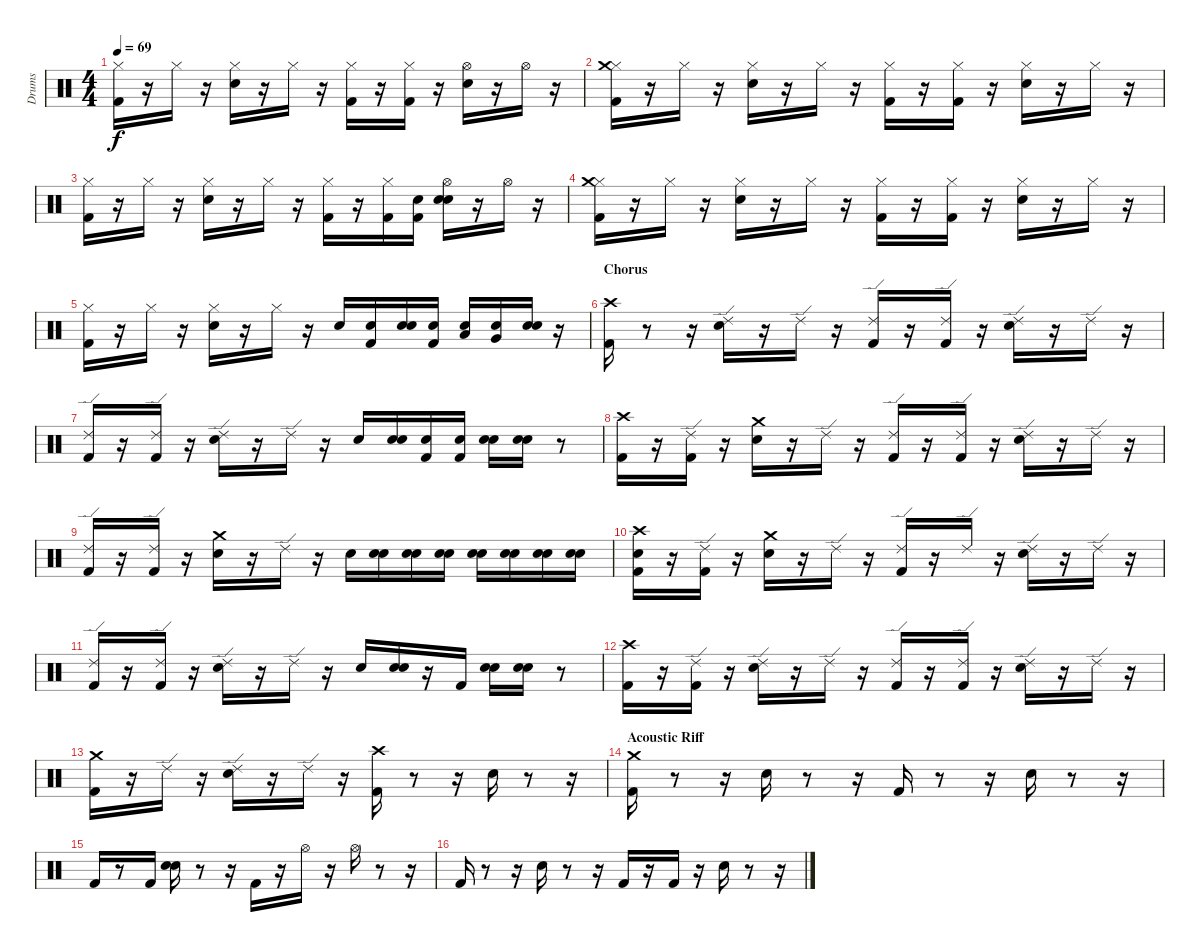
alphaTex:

\track ("Drums" "Drums") {instrument percussion}
\staff {score}
\articulation defaults
\ts (4 4)
\tempo 69
\clef neutral
\ks c
("Kick (hit) 2" "Hi-Hat (closed)").16{dy f} r.16 "Hi-Hat (closed)".16 r.16 ("Electric Snare (hit)" "Hi-Hat (closed)").16 r.16 "Hi-Hat (closed)".16 r.16 ("Kick (hit) 2" "Hi-Hat (closed)").16 r.16 ("Kick (hit) 2" "Hi-Hat (closed)").16 r.16 ("Electric Snare (hit)" "Hi-Hat (open)").16 r.16 "Hi-Hat (open)".16 r.16 |
("Kick (hit) 2" "Hi-Hat (closed)" "Crash medium (hit)").16 r.16 "Hi-Hat (closed)".16 r.16 ("Electric Snare (hit)" "Hi-Hat (closed)").16 r.16 "Hi-Hat (closed)".16 r.16 ("Kick (hit) 2" "Hi-Hat (closed)").16 r.16 ("Kick (hit) 2" "Hi-Hat (closed)").16 r.16 ("Electric Snare (hit)" "Hi-Hat (closed)").16 r.16 "Hi-Hat (closed)".16 r.16 |
("Kick (hit) 2" "Hi-Hat (closed)").16 r.16 "Hi-Hat (closed)".16 r.16 ("Electric Snare (hit)" "Hi-Hat (closed)").16 r.16 "Hi-Hat (closed)".16 r.16 ("Kick (hit) 2" "Hi-Hat (closed)").16 r.16 ("Kick (hit) 2" "Hi-Hat (closed)").16 ("Snare (hit)" "Kick (hit) 2").16 ("Snare (hit)" "Electric Snare (hit)" "Hi-Hat (open)").16 r.16 "Hi-Hat (open)".16 r.16 |
("Kick (hit) 2" "Hi-Hat (closed)" "Crash medium (hit)").16 r.16 "Hi-Hat (closed)".16 r.16 ("Electric Snare (hit)" "Hi-Hat (closed)").16 r.16 "Hi-Hat (closed)".16 r.16 ("Kick (hit) 2" "Hi-Hat (closed)").16 r.16 ("Kick (hit) 2" "Hi-Hat (closed)").16 r.16 ("Electric Snare (hit)" "Hi-Hat (closed)").16 r.16 "Hi-Hat (closed)".16 r.16 |
("Kick (hit) 2" "Hi-Hat (closed)").16 r.16 "Hi-Hat (closed)".16 r.16 ("Electric Snare (hit)" "Hi-Hat (closed)").16 r.16 "Hi-Hat (closed)".16 r.16 "Electric Snare (hit)".16 ("Snare (hit)" "Kick (hit) 2").16 ("Snare (hit)" "Electric Snare (hit)").16 ("Snare (hit)" "Kick (hit) 2").16 ("Snare (hit)" "Low Tom (hit)").16 ("Snare (hit)" "Very Low Tom (hit)").16 ("Snare (hit)" "Electric Snare (hit)").16 r.16 |
\section ("" "Chorus")
("Kick (hit) 2" "Crash high (hit)").16 r.8 r.16 ("Electric Snare (hit)" "Ride (edge) 2").16 r.16 "Ride (edge) 2".16 r.16 ("Kick (hit) 2" "Ride (edge) 2").16 r.16 ("Kick (hit) 2" "Ride (edge) 2").16 r.16 ("Electric Snare (hit)" "Ride (edge) 2").16 r.16 "Ride (edge) 2".16 r.16 |
("Kick (hit) 2" "Ride (edge) 2").16 r.16 ("Kick (hit) 2" "Ride (edge) 2").16 r.16 ("Electric Snare (hit)" "Ride (edge) 2").16 r.16 "Ride (edge) 2".16 r.16 "Electric Snare (hit)".16 ("Snare (hit)" "Electric Snare (hit)").16 ("Snare (hit)" "Kick (hit) 2").16 ("Snare (hit)" "Kick (hit) 2").16 ("Snare (hit)" "Electric Snare (hit)").16 ("Snare (hit)" "Electric Snare (hit)").16 r.8 |
("Kick (hit) 2" "Crash high (hit)").16 r.16 ("Kick (hit) 2" "Ride (edge) 2").16 r.16 ("Electric Snare (hit)" "Crash medium (hit)").16 r.16 "Ride (edge) 2".16 r.16 ("Kick (hit) 2" "Ride (edge) 2").16 r.16 ("Kick (hit) 2" "Ride (edge) 2").16 r.16 ("Electric Snare (hit)" "Ride (edge) 2").16 r.16 "Ride (edge) 2".16 r.16 |
("Kick (hit) 2" "Ride (edge) 2").16 r.16 ("Kick (hit) 2" "Ride (edge) 2").16 r.16 ("Electric Snare (hit)" "Crash medium (hit)").16 r.16 "Ride (edge) 2".16 r.16 "Electric Snare (hit)".16 ("Snare (hit)" "Electric Snare (hit)").16 ("Snare (hit)" "Electric Snare (hit)").16 ("Snare (hit)" "Electric Snare (hit)").16 ("Snare (hit)" "Electric Snare (hit)").16 ("Snare (hit)" "Electric Snare (hit)").16 ("Snare (hit)" "Electric Snare (hit)").16 ("Snare (hit)" "Electric Snare (hit)").16 |
("Snare (hit)" "Kick (hit) 2" "Crash high (hit)").16 r.16 ("Kick (hit) 2" "Ride (edge) 2").16 r.16 ("Electric Snare (hit)" "Crash medium (hit)").16 r.16 "Ride (edge) 2".16 r.16 ("Kick (hit) 2" "Ride (edge) 2").16 r.16 "Ride (edge) 2".16 r.16 ("Electric Snare (hit)" "Ride (edge) 2").16 r.16 "Ride (edge) 2".16 r.16 |
("Kick (hit) 2" "Ride (edge) 2").16 r.16 ("Kick (hit) 2" "Ride (edge) 2").16 r.16 ("Electric Snare (hit)" "Ride (edge) 2").16 r.16 "Ride (edge) 2".16 r.16 "Electric Snare (hit)".16 ("Snare (hit)" "Electric Snare (hit)").16 r.16 "Kick (hit) 2".16 ("Snare (hit)" "Electric Snare (hit)").16 ("Snare (hit)" "Electric Snare (hit)").16 r.8 |
("Kick (hit) 2" "Crash high (hit)").16 r.16 ("Kick (hit) 2" "Ride (edge) 2").16 r.16 ("Electric Snare (hit)" "Ride (edge) 2").16 r.16 "Ride (edge) 2".16 r.16 ("Kick (hit) 2" "Ride (edge) 2").16 r.16 ("Kick (hit) 2" "Ride (edge) 2").16 r.16 ("Electric Snare (hit)" "Ride (edge) 2").16 r.16 "Ride (edge) 2".16 r.16 |
("Kick (hit) 2" "Crash medium (hit)").16 r.16 "Ride (edge) 2".16 r.16 ("Electric Snare (hit)" "Ride (edge) 2").16 r.16 "Ride (edge) 2".16 r.16 ("Kick (hit) 2" "Crash high (hit)").16 r.8 r.16 "Electric Snare (hit)".16 r.8 r.16 |
\section ("" "Acoustic Riff")
("Kick (hit) 2" "Crash medium (hit)").16 r.8 r.16 "Electric Snare (hit)".16 r.8 r.16 "Kick (hit) 2".16 r.8 r.16 "Electric Snare (hit)".16 r.8 r.16 |
"Kick (hit) 2".16 r.8 "Kick (hit) 2".16 ("Snare (hit)" "Electric Snare (hit)").16 r.8 r.16 "Kick (hit) 2".16 r.16 "Hi-Hat (open)".16 r.16 "Hi-Hat (open)".16 r.8 r.16 |
"Kick (hit) 2".16 r.8 r.16 "Electric Snare (hit)".16 r.8 r.16 "Kick (hit) 2".16 r.16 "Kick (hit) 2".16 r.16 "Electric Snare (hit)".16 r.8 r.16
